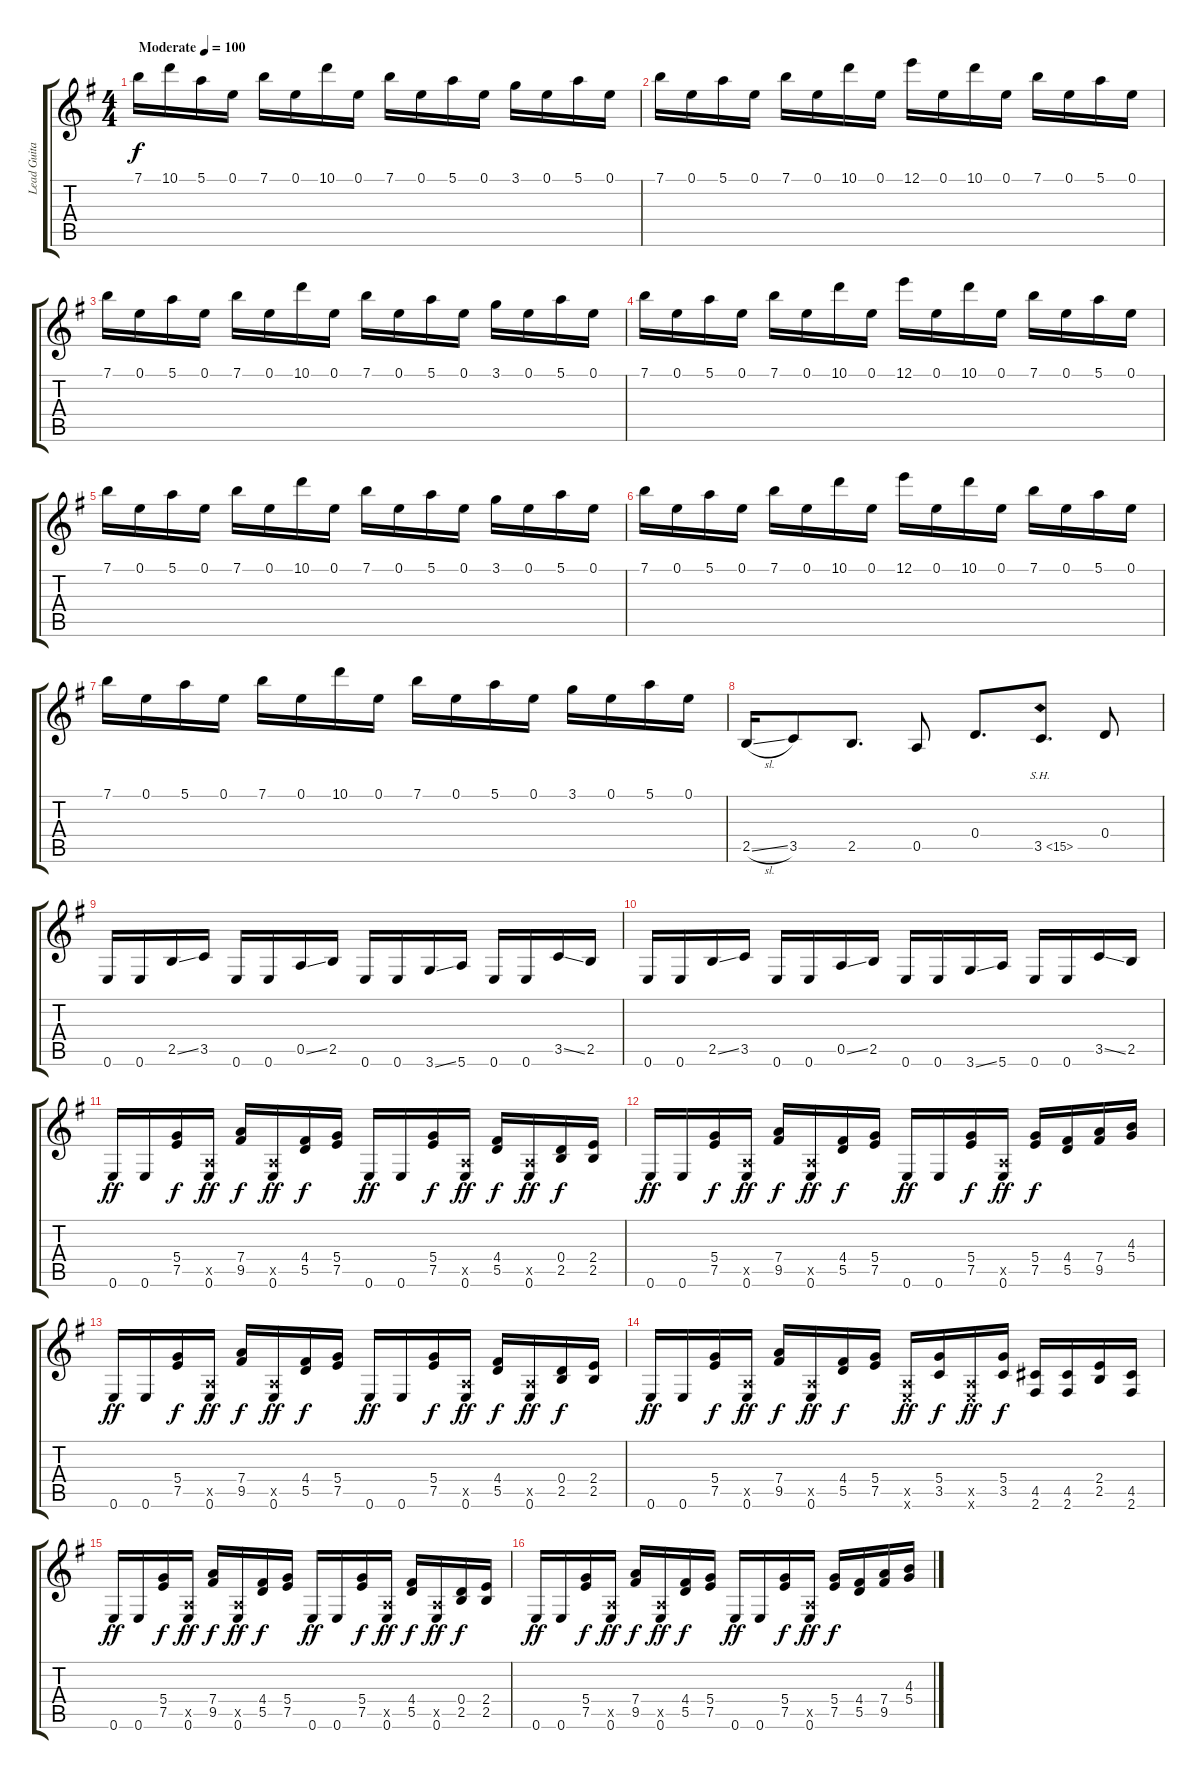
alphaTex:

\track ("Lead Guitar" "Lead Guita") {instrument distortionguitar}
\staff {score tabs}
\tuning (E4 B3 G3 D3 A2 E2) {hide}
\ts (4 4)
\tempo (100 "Moderate")
\clef g2
\ks g
7.1.16{dy f instrument distortionguitar} 10.1.16 5.1.16 0.1.16 7.1.16 0.1.16 10.1.16 0.1.16 7.1.16 0.1.16 5.1.16 0.1.16 3.1.16 0.1.16 5.1.16 0.1.16 |
7.1.16 0.1.16 5.1.16 0.1.16 7.1.16 0.1.16 10.1.16 0.1.16 12.1.16 0.1.16 10.1.16 0.1.16 7.1.16 0.1.16 5.1.16 0.1.16 |
7.1.16 0.1.16 5.1.16 0.1.16 7.1.16 0.1.16 10.1.16 0.1.16 7.1.16 0.1.16 5.1.16 0.1.16 3.1.16 0.1.16 5.1.16 0.1.16 |
7.1.16 0.1.16 5.1.16 0.1.16 7.1.16 0.1.16 10.1.16 0.1.16 12.1.16 0.1.16 10.1.16 0.1.16 7.1.16 0.1.16 5.1.16 0.1.16 |
7.1.16 0.1.16 5.1.16 0.1.16 7.1.16 0.1.16 10.1.16 0.1.16 7.1.16 0.1.16 5.1.16 0.1.16 3.1.16 0.1.16 5.1.16 0.1.16 |
7.1.16 0.1.16 5.1.16 0.1.16 7.1.16 0.1.16 10.1.16 0.1.16 12.1.16 0.1.16 10.1.16 0.1.16 7.1.16 0.1.16 5.1.16 0.1.16 |
7.1.16 0.1.16 5.1.16 0.1.16 7.1.16 0.1.16 10.1.16 0.1.16 7.1.16 0.1.16 5.1.16 0.1.16 3.1.16 0.1.16 5.1.16 0.1.16 |
2.5{sl}.16{balance 0} 3.5.8 2.5.8{d} 0.5.8 0.4.8{d} 3.5{sh 12}.8{d} 0.4.8 |
0.6.16 0.6.16 2.5{ss}.16 3.5.16 0.6.16 0.6.16 0.5{ss}.16 2.5.16 0.6.16 0.6.16 3.6{ss}.16 5.6.16 0.6.16 0.6.16 3.5{ss}.16 2.5.16 |
0.6.16 0.6.16 2.5{ss}.16 3.5.16 0.6.16 0.6.16 0.5{ss}.16 2.5.16 0.6.16 0.6.16 3.6{ss}.16 5.6.16 0.6.16 0.6.16 3.5{ss}.16 2.5.16 |
0.6.16{dy ff} 0.6.16 (5.4 7.5).16{dy f} (0.5{x} 0.6).16{dy ff} (7.4 9.5).16{dy f} (0.5{x} 0.6).16{dy ff} (4.4 5.5).16{dy f} (5.4 7.5).16 0.6.16{dy ff} 0.6.16 (5.4 7.5).16{dy f} (0.5{x} 0.6).16{dy ff} (4.4 5.5).16{dy f} (0.5{x} 0.6).16{dy ff} (0.4 2.5).16{dy f} (2.4 2.5).16 |
0.6.16{dy ff} 0.6.16 (5.4 7.5).16{dy f} (0.5{x} 0.6).16{dy ff} (7.4 9.5).16{dy f} (0.5{x} 0.6).16{dy ff} (4.4 5.5).16{dy f} (5.4 7.5).16 0.6.16{dy ff} 0.6.16 (5.4 7.5).16{dy f} (0.5{x} 0.6).16{dy ff} (5.4 7.5).16{dy f} (4.4 5.5).16 (7.4 9.5).16 (4.3 5.4).16 |
0.6.16{dy ff} 0.6.16 (5.4 7.5).16{dy f} (0.5{x} 0.6).16{dy ff} (7.4 9.5).16{dy f} (0.5{x} 0.6).16{dy ff} (4.4 5.5).16{dy f} (5.4 7.5).16 0.6.16{dy ff} 0.6.16 (5.4 7.5).16{dy f} (0.5{x} 0.6).16{dy ff} (4.4 5.5).16{dy f} (0.5{x} 0.6).16{dy ff} (0.4 2.5).16{dy f} (2.4 2.5).16 |
0.6.16{dy ff} 0.6.16 (5.4 7.5).16{dy f} (0.5{x} 0.6).16{dy ff} (7.4 9.5).16{dy f} (0.5{x} 0.6).16{dy ff} (4.4 5.5).16{dy f} (5.4 7.5).16 (0.5{x} 0.6{x}).16{dy ff} (5.4 3.5).16{dy f} (0.5{x} 0.6{x}).16{dy ff} (5.4 3.5).16{dy f} (4.5 2.6).16 (4.5 2.6).16 (2.4 2.5).16 (4.5 2.6).16 |
0.6.16{dy ff} 0.6.16 (5.4 7.5).16{dy f} (0.5{x} 0.6).16{dy ff} (7.4 9.5).16{dy f} (0.5{x} 0.6).16{dy ff} (4.4 5.5).16{dy f} (5.4 7.5).16 0.6.16{dy ff} 0.6.16 (5.4 7.5).16{dy f} (0.5{x} 0.6).16{dy ff} (4.4 5.5).16{dy f} (0.5{x} 0.6).16{dy ff} (0.4 2.5).16{dy f} (2.4 2.5).16 |
0.6.16{dy ff} 0.6.16 (5.4 7.5).16{dy f} (0.5{x} 0.6).16{dy ff} (7.4 9.5).16{dy f} (0.5{x} 0.6).16{dy ff} (4.4 5.5).16{dy f} (5.4 7.5).16 0.6.16{dy ff} 0.6.16 (5.4 7.5).16{dy f} (0.5{x} 0.6).16{dy ff} (5.4 7.5).16{dy f} (4.4 5.5).16 (7.4 9.5).16 (4.3 5.4).16
